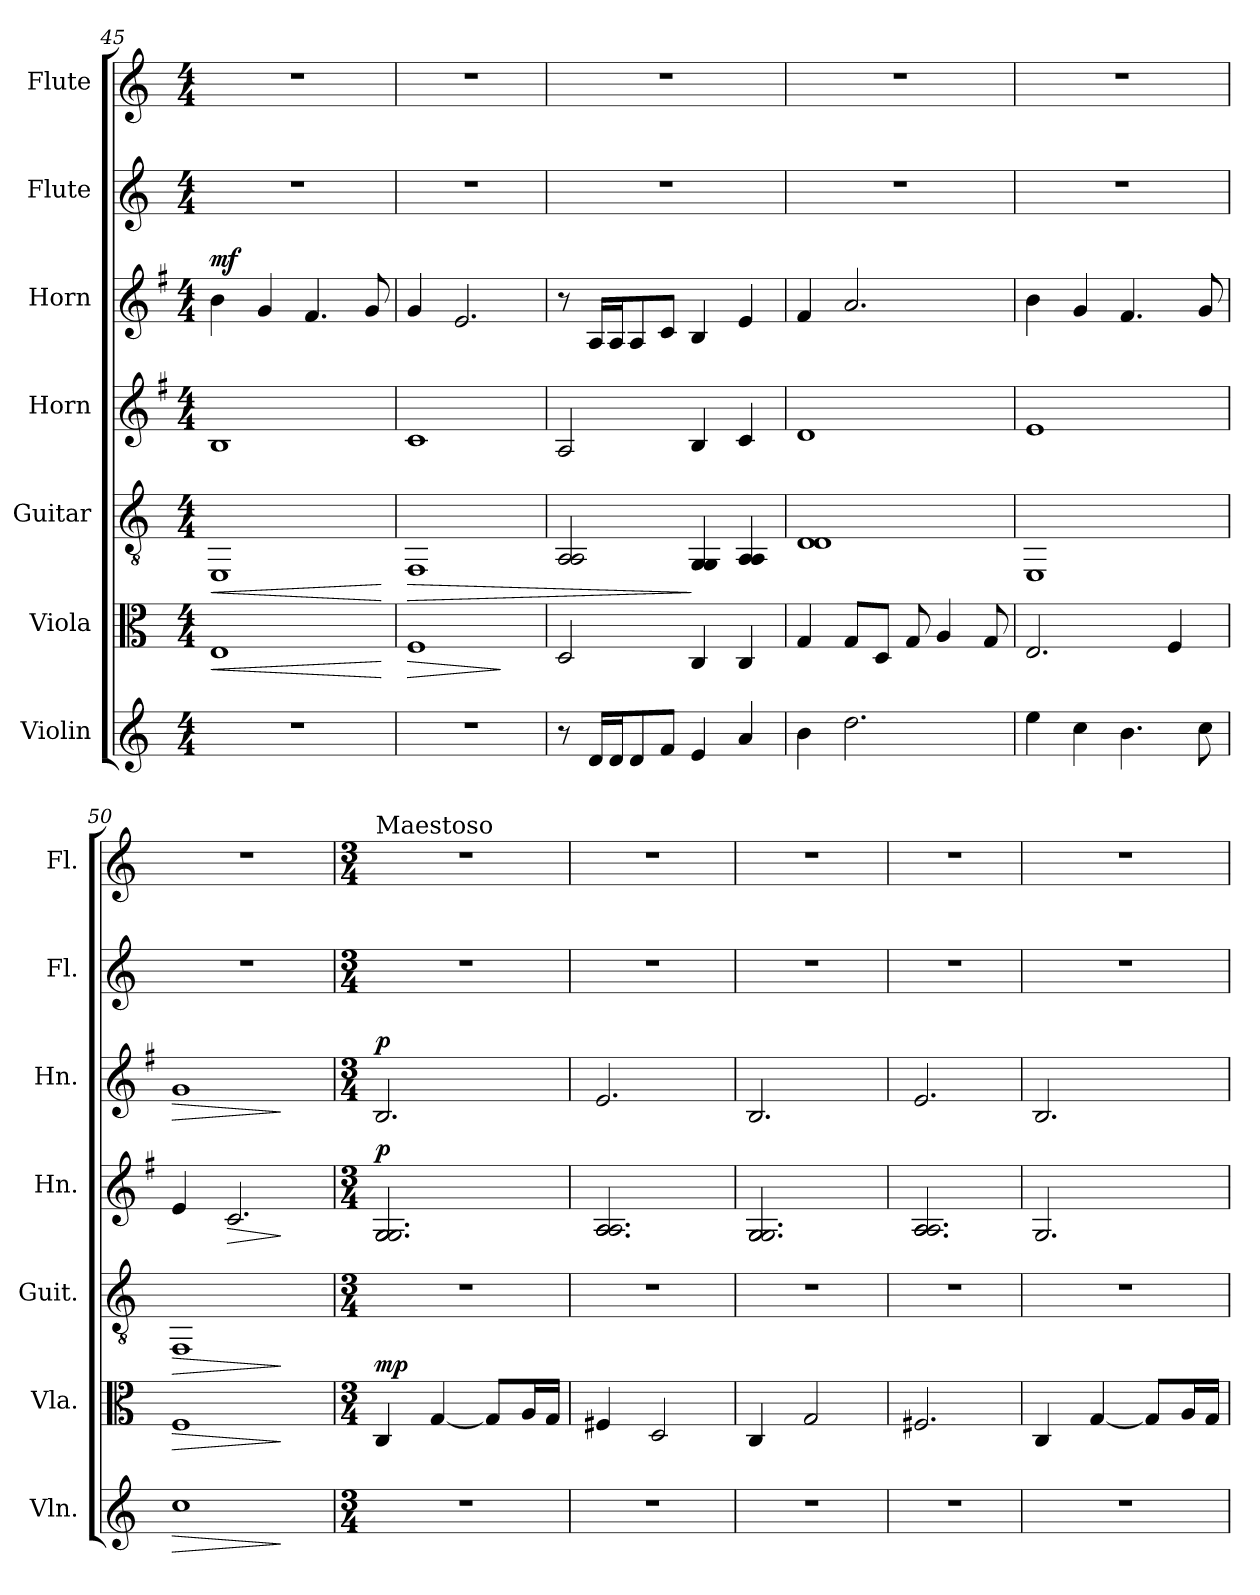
**kern	**dynam	**kern	**dynam	**kern	**dynam	**kern	**dynam	**kern	**dynam	**kern	**kern
*part7	*part7	*part6	*part6	*part5	*part5	*part4	*part4	*part3	*part3	*part2	*part1
*staff7	*staff7	*staff6	*staff6	*staff5	*staff5	*staff4	*staff4	*staff3	*staff3	*staff2	*staff1
*I"Violin	*	*I"Viola	*	*I"Guitar	*	*I"Horn	*	*I"Horn	*	*I"Flute	*I"Flute
*I'Vln.	*	*I'Vla.	*	*I'Guit.	*	*I'Hn.	*	*I'Hn.	*	*I'Fl.	*I'Fl.
*clefG2	*	*clefC3	*	*clefGv2	*	*clefG2	*	*clefG2	*	*clefG2	*clefG2
*	*	*	*	*	*	*ITrd4c7	*	*ITrd4c7	*	*	*
*k[]	*	*k[]	*	*k[]	*	*k[]	*	*k[]	*	*k[]	*k[]
*C:	*	*C:	*	*C:	*	*C:	*	*C:	*	*C:	*C:
*M4/4	*	*M4/4	*	*M4/4	*	*M4/4	*	*M4/4	*	*M4/4	*M4/4
=45	=45	=45	=45	=45	=45	=45	=45	=45	=45	=45	=45
!	!	!	!LO:HP:b	!	!LO:HP:b	!	!	!	!	!	!
!	!	!	!	!	!LO:HP:n=1:b	!	!	!	!LO:DY:a	!	!
1r	.	1E	<	1EE	< <	1E	.	4e\	mf	1r	1r
.	.	.	.	.	.	.	.	4c/	.	.	.
.	.	.	.	.	.	.	.	4.B/	.	.	.
.	.	.	.	.	.	.	.	8c/	.	.	.
.	.	.	[	.	[	.	.	.	.	.	.
=46	=46	=46	=46	=46	=46	=46	=46	=46	=46	=46	=46
!	!	!	!LO:HP:b	!	!LO:HP:b	!	!	!	!	!	!
!	!	!	!	!	!LO:HP:n=1:b	!	!	!	!	!	!
1r	.	1F	>	1FF	> >	1F	.	4c/	.	1r	1r
.	.	.	.	.	.	.	.	2.A/	.	.	.
.	.	.	]	.	[	.	.	.	.	.	.
=47	=47	=47	=47	=47	=47	=47	=47	=47	=47	=47	=47
8r	.	2D/	.	2AA/ 2AA/	.	2D/	.	8r	.	1r	1r
16d/LL	.	.	.	.	.	.	.	16D/LL	.	.	.
16d/J	.	.	.	.	.	.	.	16D/J	.	.	.
8d/	.	.	.	.	.	.	.	8D/	.	.	.
8f/J	.	.	.	.	.	.	.	8F/J	.	.	.
4e/	.	4C/	.	4GG/ 4GG/	]	4E/	.	4E/	.	.	.
4a/	.	4C/	.	4AA/ 4AA/	]	4F/	.	4A/	.	.	.
=48	=48	=48	=48	=48	=48	=48	=48	=48	=48	=48	=48
4b\	.	4G/	.	1D 1D	.	1G	.	4B/	.	1r	1r
2.dd\	.	8G/L	.	.	.	.	.	2.d/	.	.	.
.	.	8D/J	.	.	.	.	.	.	.	.	.
.	.	8G/	.	.	.	.	.	.	.	.	.
.	.	4A/	.	.	.	.	.	.	.	.	.
.	.	8G/	.	.	.	.	.	.	.	.	.
=49	=49	=49	=49	=49	=49	=49	=49	=49	=49	=49	=49
4ee\	.	2.E/	.	1EE	.	1A	.	4e\	.	1r	1r
4cc\	.	.	.	.	.	.	.	4c/	.	.	.
4.b\	.	.	.	.	.	.	.	4.B/	.	.	.
.	.	4F/	.	.	.	.	.	.	.	.	.
8cc\	.	.	.	.	.	.	.	8c/	.	.	.
!!LO:PB:g=z
=50	=50	=50	=50	=50	=50	=50	=50	=50	=50	=50	=50
!	!LO:HP:b	!	!LO:HP:b	!	!LO:HP:b	!	!	!	!LO:HP:b	!	!
1cc	>	1F	>	1FF	>	4A/	.	1c	>	1r	1r
!	!	!	!	!	!	!	!LO:HP:b	!	!	!	!
.	.	.	.	.	.	2.F/	>	.	.	.	.
.	]	.	]	.	]	.	]	.	]	.	.
=51	=51	=51	=51	=51	=51	=51	=51	=51	=51	=51	=51
*M3/4	*	*M3/4	*	*M3/4	*	*M3/4	*	*M3/4	*	*M3/4	*M3/4
!	!	!	!	!	!	!	!	!	!	!	!LO:TX:a:t=Maestoso
!	!	!	!LO:DY:a	!	!	!	!LO:DY:a	!	!LO:DY:a	!	!
2.r	.	4C/	mp	2.r	.	2.C/ 2.C/ 2.C/	p	2.E/	p	2.r	2.r
.	.	[4G/	.	.	.	.	.	.	.	.	.
.	.	8G/L]	.	.	.	.	.	.	.	.	.
.	.	16A/L	.	.	.	.	.	.	.	.	.
.	.	16G/JJ	.	.	.	.	.	.	.	.	.
=52	=52	=52	=52	=52	=52	=52	=52	=52	=52	=52	=52
2.r	.	4F#X/	.	2.r	.	2.D/ 2.D/ 2.D/	.	2.A/	.	2.r	2.r
.	.	2D/	.	.	.	.	.	.	.	.	.
=53	=53	=53	=53	=53	=53	=53	=53	=53	=53	=53	=53
2.r	.	4C/	.	2.r	.	2.C/ 2.C/ 2.C/	.	2.E/	.	2.r	2.r
.	.	2G/	.	.	.	.	.	.	.	.	.
=54	=54	=54	=54	=54	=54	=54	=54	=54	=54	=54	=54
2.r	.	2.F#X/	.	2.r	.	2.D/ 2.D/ 2.D/	.	2.A/	.	2.r	2.r
=55	=55	=55	=55	=55	=55	=55	=55	=55	=55	=55	=55
2.r	.	4C/	.	2.r	.	2.C/	.	2.E/	.	2.r	2.r
.	.	[4G/	.	.	.	.	.	.	.	.	.
.	.	8G/L]	.	.	.	.	.	.	.	.	.
.	.	16A/L	.	.	.	.	.	.	.	.	.
.	.	16G/JJ	.	.	.	.	.	.	.	.	.
=	=	=	=	=	=	=	=	=	=	=	=
*-	*-	*-	*-	*-	*-	*-	*-	*-	*-	*-	*-
